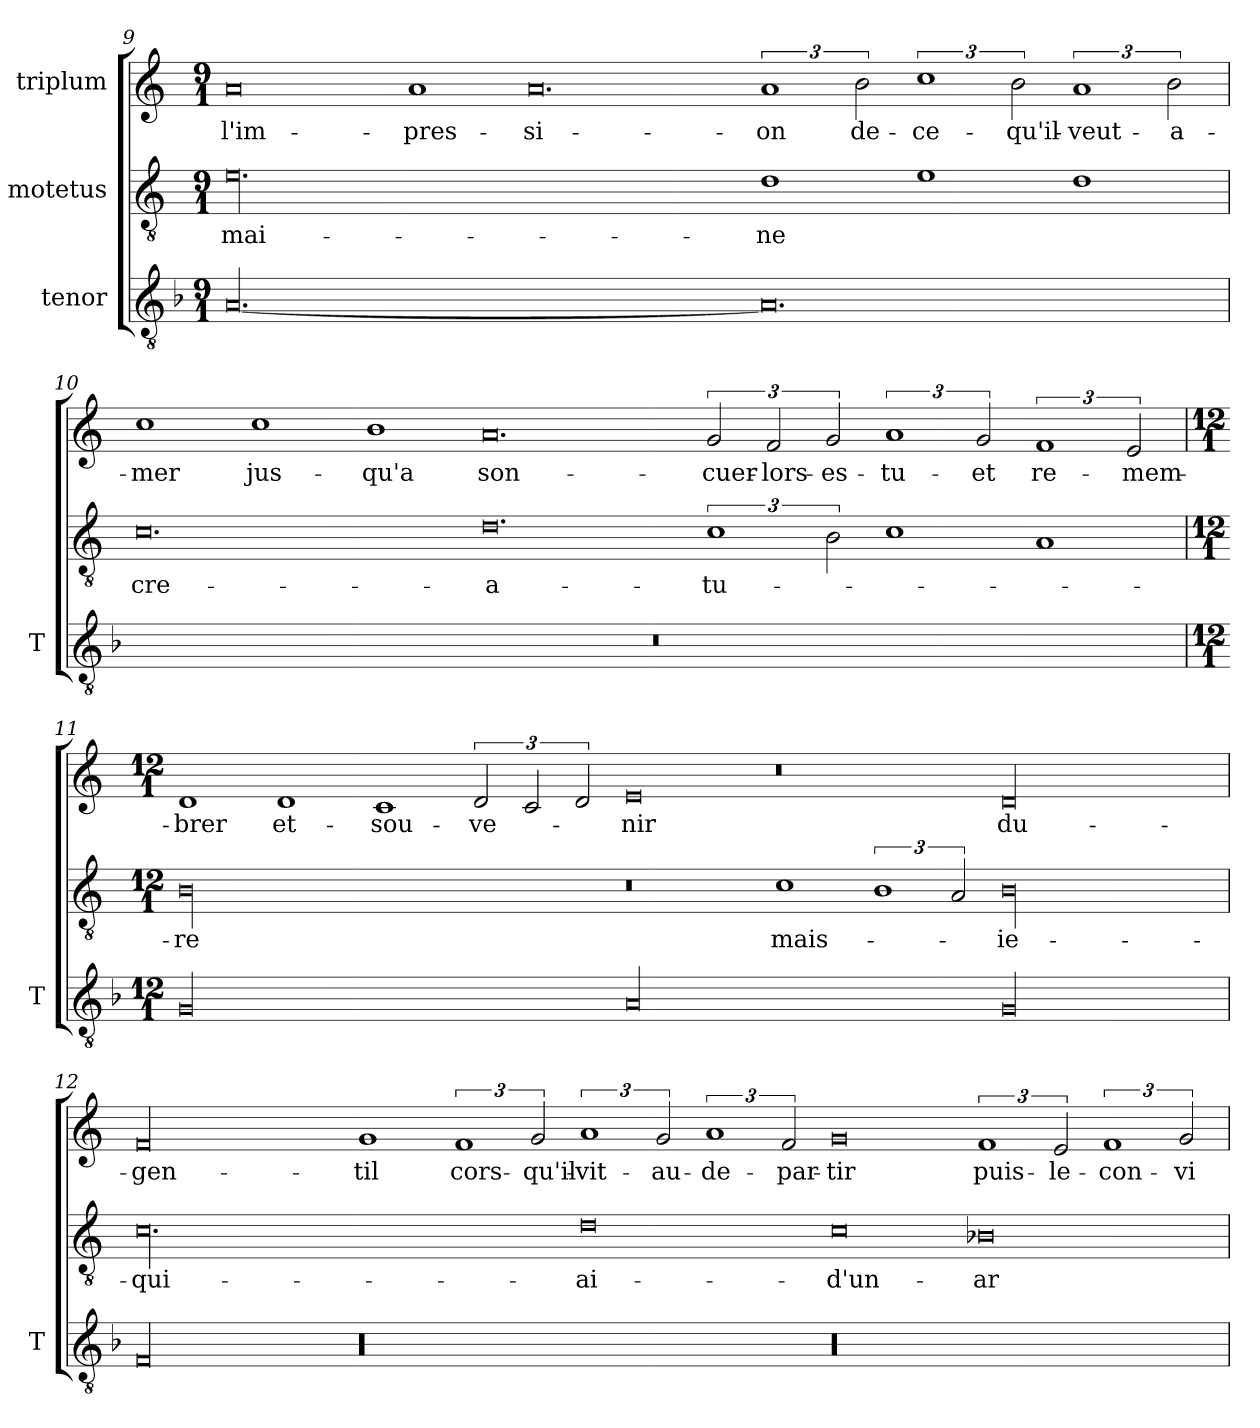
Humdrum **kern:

**kern	**kern	**text	**kern	**text
*part3	*part2	*part2	*part1	*part1
*staff3	*staff2	*staff2	*staff1	*staff1
*I"tenor	*I"motetus	*	*I"triplum	*
*I'T	*	*	*	*
!!LO:LB:g=z
*clefGv2	*clefGv2	*	*clefG2	*
*k[b-]	*k[]	*	*k[]	*
*F:	*C:	*	*C:	*
*M9/1	*M9/1	*	*M9/1	*
=9	=9	=9	=9	=9
[00.A/	00.e\	-mai-	0a/	l'im-
.	.	.	1a/	-pres-
.	.	.	0.a/	-si-
0.A/]	1d\	-ne	3%2a/	-on
.	.	.	3b\	de-
.	1e\	.	3%2cc\	ce-
.	.	.	3b\	qu'il-
.	1d\	.	3%2a/	veut-
.	.	.	3b\	a-
=10	=10	=10	=10	=10
1%9r	0.c\	cre-	1cc\	-mer
.	.	.	1cc\	jus-
.	.	.	1b\	-qu'a
.	0.d\	-a-	0.a/	son-
.	3%2c\	-tu-	3g/	cuer-
.	.	.	3f/	lors-
.	3B\	.	3g/	es-
.	1c\	.	3%2a/	-tu-
.	.	.	3g/	-et
.	1A/	.	3%2f/	re-
.	.	.	3e/	-mem-
!!LO:LB:g=z
=11	=11	=11	=11	=11
*M12/1	*M12/1	*	*M12/1	*
00Gi/	00B\	-re	1d/	-brer
.	.	.	1d/	et-
.	.	.	1c/	sou-
.	.	.	3d/	-ve-
.	.	.	3c/	.
.	.	.	3d/	.
00Ai/	0r	.	0e/	-nir
.	1c\	mais-	0r	.
.	3%2B\	.	.	.
.	3A/	.	.	.
00Gi/	00B\	ie-	00d/	du-
!!LO:PB:g=z
=12	=12	=12	=12	=12
00Fi/	00.c\	qui-	00f/	gen-
00r	.	.	1g/	-til
.	.	.	3%2f/	cors-
.	.	.	3g/	qu'il-
.	0d\	ai-	3%2a/	vit-
.	.	.	3g/	au-
.	.	.	3%2a/	de-
.	.	.	3f/	-par-
00r	0c\	d'un-	0g/	-tir
.	0B-X\	ar-	3%2f/	puis-
.	.	.	3e/	le-
.	.	.	3%2f/	con-
.	.	.	3g/	-vi-
=	=	=	=	=
*-	*-	*-	*-	*-
